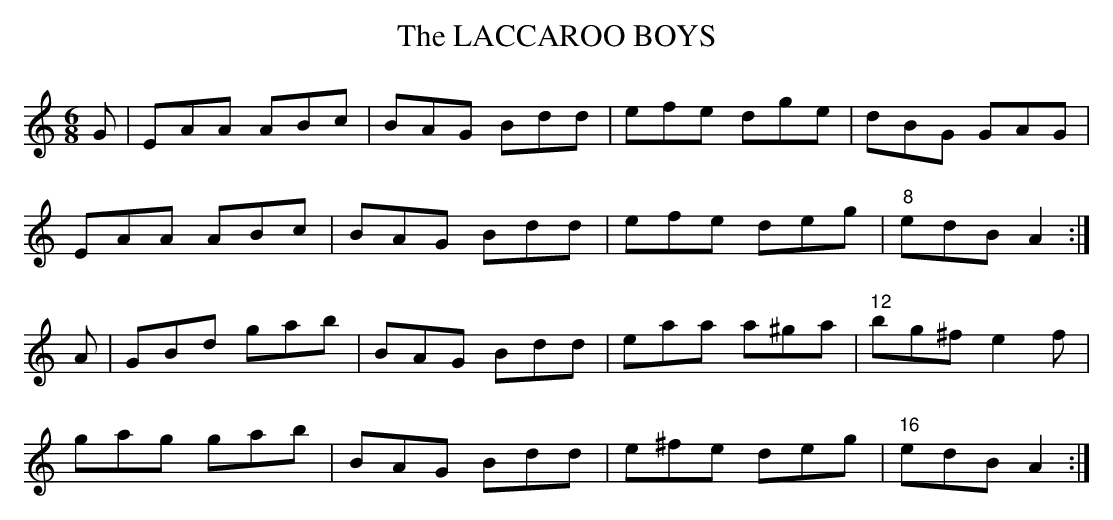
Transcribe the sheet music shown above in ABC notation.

X:1
T:LACCAROO BOYS, The
Measure 12: |bg^f e2f| replaces |b-b/a/g/^f/ e2f|
M:6/8
L:1/8
K:Am
G|EAA ABc|BAG Bdd|efe dge|dBG GAG|
EAA ABc|BAG Bdd|efe deg|"8"edB A2 :|
A|GBd gab|BAG Bdd|eaa a^ga|"12"bg^f e2f|
gag gab|BAG Bdd|e^fe deg|"16"edB A2 :|
